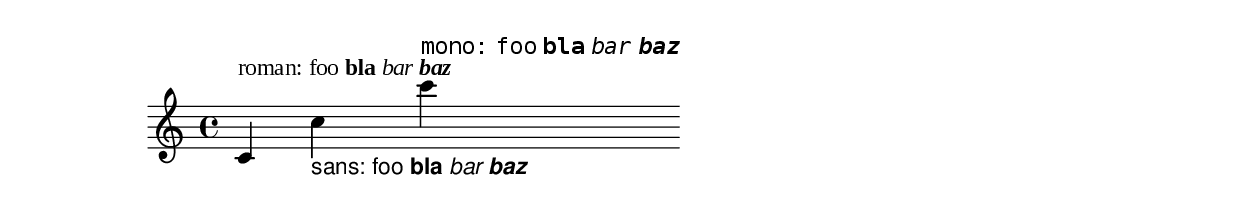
%% Do not edit this file; it is auto-generated from LSR!
%% Tags: editorial-and-educational-use, text
\version "2.11.35"

\header { texidoc = "
The default font families for text can be overridden with
@code{make-pango-font-tree}. 
" }

\paper {
  % change for other default global staff size. 
  myStaffSize = #20
  %{
     run
         lilypond -dshow-available-fonts blabla
     to show all fonts available in the process log.  
  %}

  #(define fonts
    (make-pango-font-tree "Times New Roman"
                          "Nimbus Sans"
                          "Luxi Mono"
;;                        "Helvetica"
;;                        "Courier"
     (/ myStaffSize 20)))
}

\relative {
  c'^\markup {
    roman: foo \bold bla \italic bar \italic \bold baz 
  }
  c'_\markup {
    \override #'(font-family . sans)
    {
      sans: foo \bold bla \italic bar \italic \bold baz
    }
  }
  c'^\markup {
    \override #'(font-family . typewriter)
    {
      mono: foo \bold bla \italic bar \italic \bold baz
    }
  }
}  

